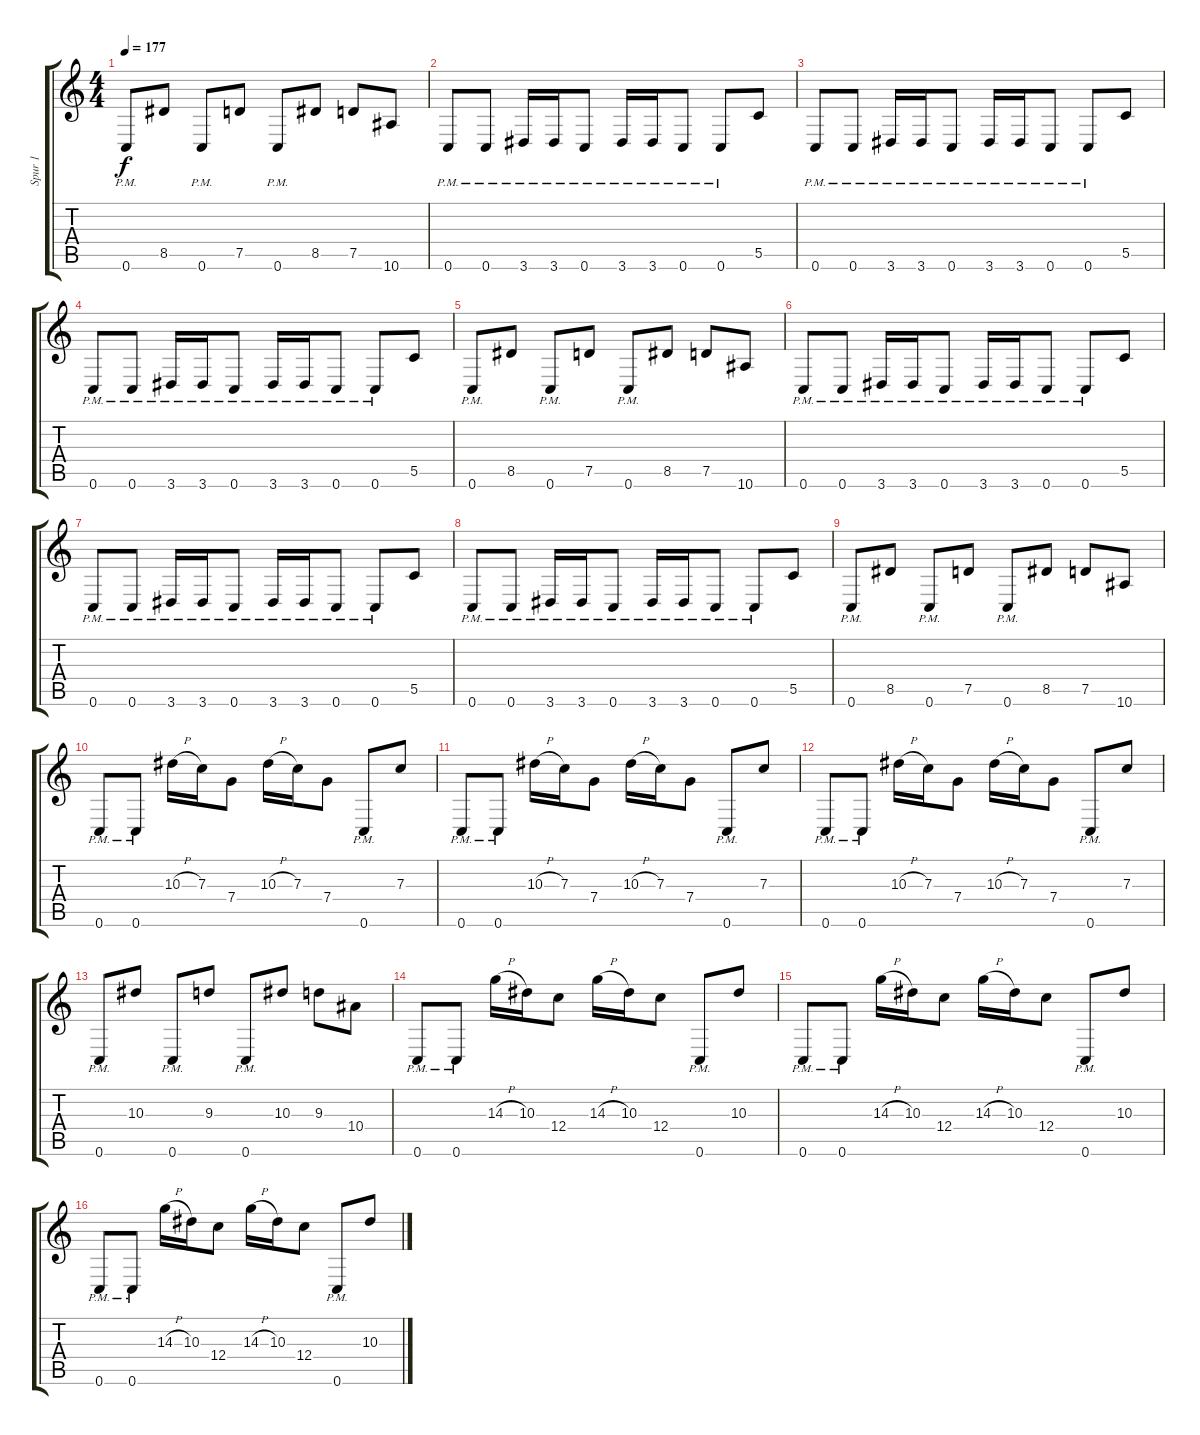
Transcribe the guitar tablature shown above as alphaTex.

\track ("Spur 1" "Spur 1") {instrument distortionguitar}
\staff {score tabs}
\tuning (D4 A3 F3 C3 G2 C2) {hide}
\ts (4 4)
\tempo 177
\clef g2
\ks c
0.6{pm}.8{dy f} 8.5.8 0.6{pm}.8 7.5.8 0.6{pm}.8 8.5.8 7.5.8 10.6.8 |
0.6{pm}.8 0.6{pm}.8 3.6{pm}.16 3.6{pm}.16 0.6{pm}.8 3.6{pm}.16 3.6{pm}.16 0.6{pm}.8 0.6{pm}.8 5.5.8 |
0.6{pm}.8 0.6{pm}.8 3.6{pm}.16 3.6{pm}.16 0.6{pm}.8 3.6{pm}.16 3.6{pm}.16 0.6{pm}.8 0.6{pm}.8 5.5.8 |
0.6{pm}.8 0.6{pm}.8 3.6{pm}.16 3.6{pm}.16 0.6{pm}.8 3.6{pm}.16 3.6{pm}.16 0.6{pm}.8 0.6{pm}.8 5.5.8 |
0.6{pm}.8 8.5.8 0.6{pm}.8 7.5.8 0.6{pm}.8 8.5.8 7.5.8 10.6.8 |
0.6{pm}.8 0.6{pm}.8 3.6{pm}.16 3.6{pm}.16 0.6{pm}.8 3.6{pm}.16 3.6{pm}.16 0.6{pm}.8 0.6{pm}.8 5.5.8 |
0.6{pm}.8 0.6{pm}.8 3.6{pm}.16 3.6{pm}.16 0.6{pm}.8 3.6{pm}.16 3.6{pm}.16 0.6{pm}.8 0.6{pm}.8 5.5.8 |
0.6{pm}.8 0.6{pm}.8 3.6{pm}.16 3.6{pm}.16 0.6{pm}.8 3.6{pm}.16 3.6{pm}.16 0.6{pm}.8 0.6{pm}.8 5.5.8 |
0.6{pm}.8 8.5.8 0.6{pm}.8 7.5.8 0.6{pm}.8 8.5.8 7.5.8 10.6.8 |
0.6{pm}.8 0.6{pm}.8 10.3{h}.16 7.3.16 7.4.8 10.3{h}.16 7.3.16 7.4.8 0.6{pm}.8 7.3.8 |
0.6{pm}.8 0.6{pm}.8 10.3{h}.16 7.3.16 7.4.8 10.3{h}.16 7.3.16 7.4.8 0.6{pm}.8 7.3.8 |
0.6{pm}.8 0.6{pm}.8 10.3{h}.16 7.3.16 7.4.8 10.3{h}.16 7.3.16 7.4.8 0.6{pm}.8 7.3.8 |
0.6{pm}.8 10.3.8 0.6{pm}.8 9.3.8 0.6{pm}.8 10.3.8 9.3.8 10.4.8 |
0.6{pm}.8 0.6{pm}.8 14.3{h}.16 10.3.16 12.4.8 14.3{h}.16 10.3.16 12.4.8 0.6{pm}.8 10.3.8 |
0.6{pm}.8 0.6{pm}.8 14.3{h}.16 10.3.16 12.4.8 14.3{h}.16 10.3.16 12.4.8 0.6{pm}.8 10.3.8 |
0.6{pm}.8 0.6{pm}.8 14.3{h}.16 10.3.16 12.4.8 14.3{h}.16 10.3.16 12.4.8 0.6{pm}.8 10.3.8
